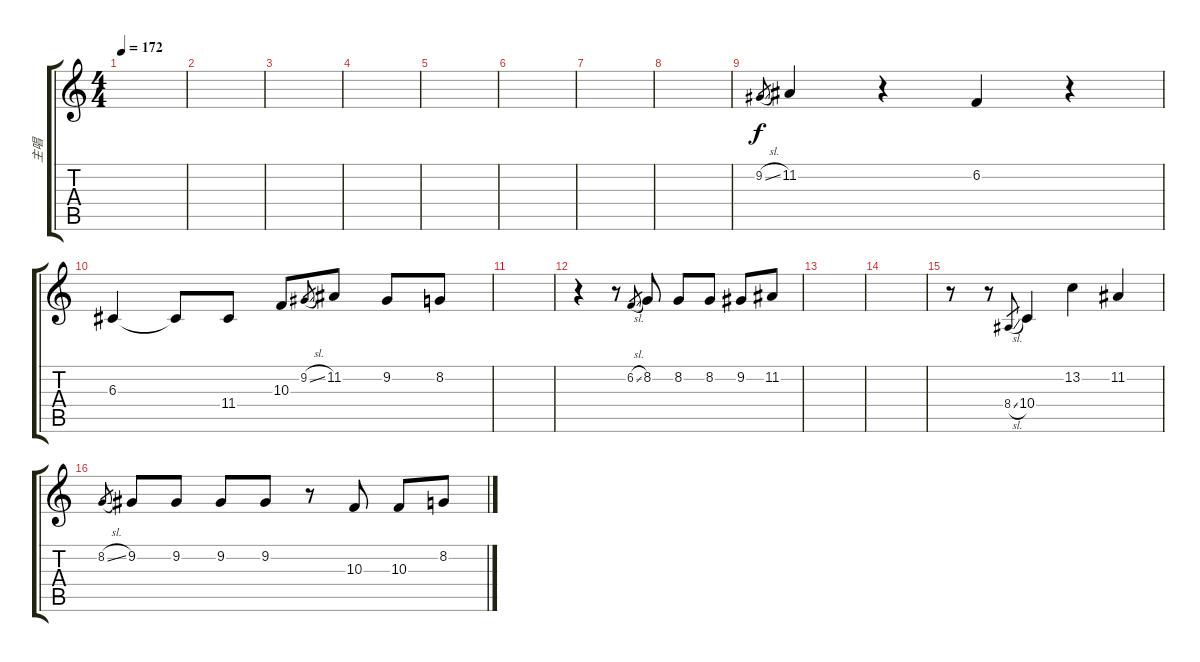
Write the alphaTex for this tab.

\track ("主唱" "主唱") {instrument lead1square}
\staff {score tabs}
\tuning (E4 B3 G3 D3 A2 E2) {hide}
\ts (4 4)
\tempo 172
\clef g2
\ks c
|
|
|
|
|
|
|
|
9.2{sl}.8{gr} 11.2.4 r.4 6.2.4 r.4 |
6.3.4 6.3{t}.8 11.4.8 10.3.8 9.2{sl}.8{gr} 11.2.8 9.2.8 8.2.8 |
|
r.4 r.8 6.2{sl}.8{gr} 8.2.8 8.2.8 8.2.8 9.2.8 11.2.8 |
|
|
r.8 r.8 8.4{sl}.8{gr} 10.4.4 13.2.4 11.2.4 |
8.2{sl}.8{gr} 9.2.8 9.2.8 9.2.8 9.2.8 r.8 10.3.8 10.3.8 8.2.8
